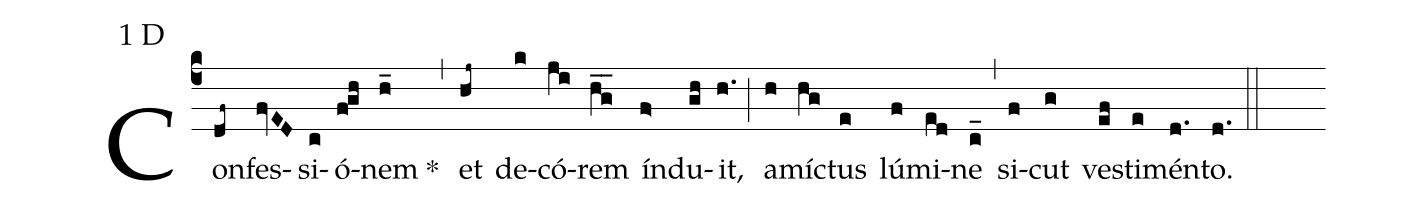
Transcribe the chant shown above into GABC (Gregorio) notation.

mode:1 D;
%%
(c4) Con(df~)fes(fvED)si(c)ó(fgh)nem(h_) *()(,)  et(hj~) de(k)có(ji)rem(hg__) ín(f>)du(gh)it,(h.) (;) a(h)mí(hg)ctus(e) lú(f)mi(ed)ne(c_) (,) si(f)cut(g) ve(ef)sti(e)mén(d.)to.(d.) (::)
